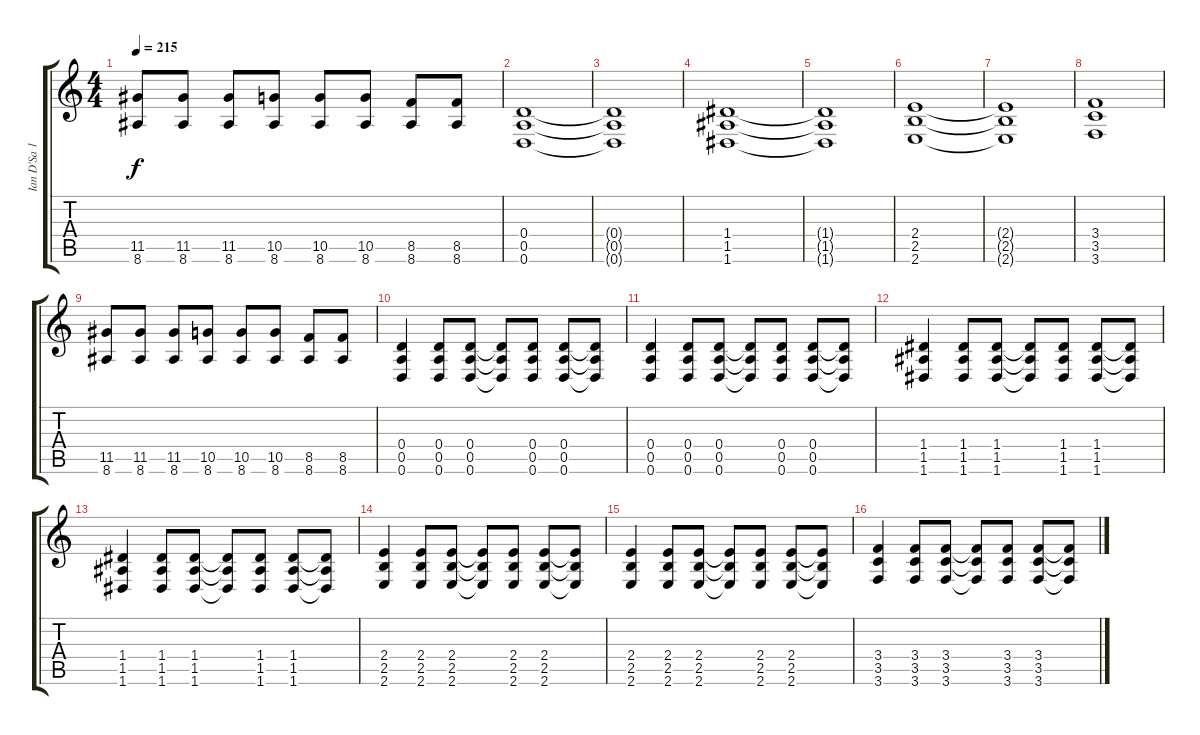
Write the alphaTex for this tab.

\track ("Ian D'Sa 1" "Ian D'Sa 1") {instrument overdrivenguitar}
\staff {score tabs}
\tuning (E4 B3 G3 D3 A2 D2) {hide}
\ts (4 4)
\tempo 215
\clef g2
\ks c
(11.5 8.6).8{dy f} (11.5 8.6).8 (11.5 8.6).8 (10.5 8.6).8 (10.5 8.6).8 (10.5 8.6).8 (8.5 8.6).8 (8.5 8.6).8 |
(0.4 0.5 0.6).1 |
(0.4{t} 0.5{t} 0.6{t}).1 |
(1.4 1.5 1.6).1 |
(1.4{t} 1.5{t} 1.6{t}).1 |
(2.4 2.5 2.6).1 |
(2.4{t} 2.5{t} 2.6{t}).1 |
(3.4 3.5 3.6).1 |
(11.5 8.6).8 (11.5 8.6).8 (11.5 8.6).8 (10.5 8.6).8 (10.5 8.6).8 (10.5 8.6).8 (8.5 8.6).8 (8.5 8.6).8 |
(0.4 0.5 0.6).4 (0.4 0.5 0.6).8 (0.4 0.5 0.6).8 (0.4{t} 0.5{t} 0.6{t}).8 (0.4 0.5 0.6).8 (0.4 0.5 0.6).8 (0.4{t} 0.5{t} 0.6{t}).8 |
(0.4 0.5 0.6).4 (0.4 0.5 0.6).8 (0.4 0.5 0.6).8 (0.4{t} 0.5{t} 0.6{t}).8 (0.4 0.5 0.6).8 (0.4 0.5 0.6).8 (0.4{t} 0.5{t} 0.6{t}).8 |
(1.4 1.5 1.6).4 (1.4 1.5 1.6).8 (1.4 1.5 1.6).8 (1.4{t} 1.5{t} 1.6{t}).8 (1.4 1.5 1.6).8 (1.4 1.5 1.6).8 (1.4{t} 1.5{t} 1.6{t}).8 |
(1.4 1.5 1.6).4 (1.4 1.5 1.6).8 (1.4 1.5 1.6).8 (1.4{t} 1.5{t} 1.6{t}).8 (1.4 1.5 1.6).8 (1.4 1.5 1.6).8 (1.4{t} 1.5{t} 1.6{t}).8 |
(2.4 2.5 2.6).4 (2.4 2.5 2.6).8 (2.4 2.5 2.6).8 (2.4{t} 2.5{t} 2.6{t}).8 (2.4 2.5 2.6).8 (2.4 2.5 2.6).8 (2.4{t} 2.5{t} 2.6{t}).8 |
(2.4 2.5 2.6).4 (2.4 2.5 2.6).8 (2.4 2.5 2.6).8 (2.4{t} 2.5{t} 2.6{t}).8 (2.4 2.5 2.6).8 (2.4 2.5 2.6).8 (2.4{t} 2.5{t} 2.6{t}).8 |
(3.4 3.5 3.6).4 (3.4 3.5 3.6).8 (3.4 3.5 3.6).8 (3.4{t} 3.5{t} 3.6{t}).8 (3.4 3.5 3.6).8 (3.4 3.5 3.6).8 (3.4{t} 3.5{t} 3.6{t}).8
